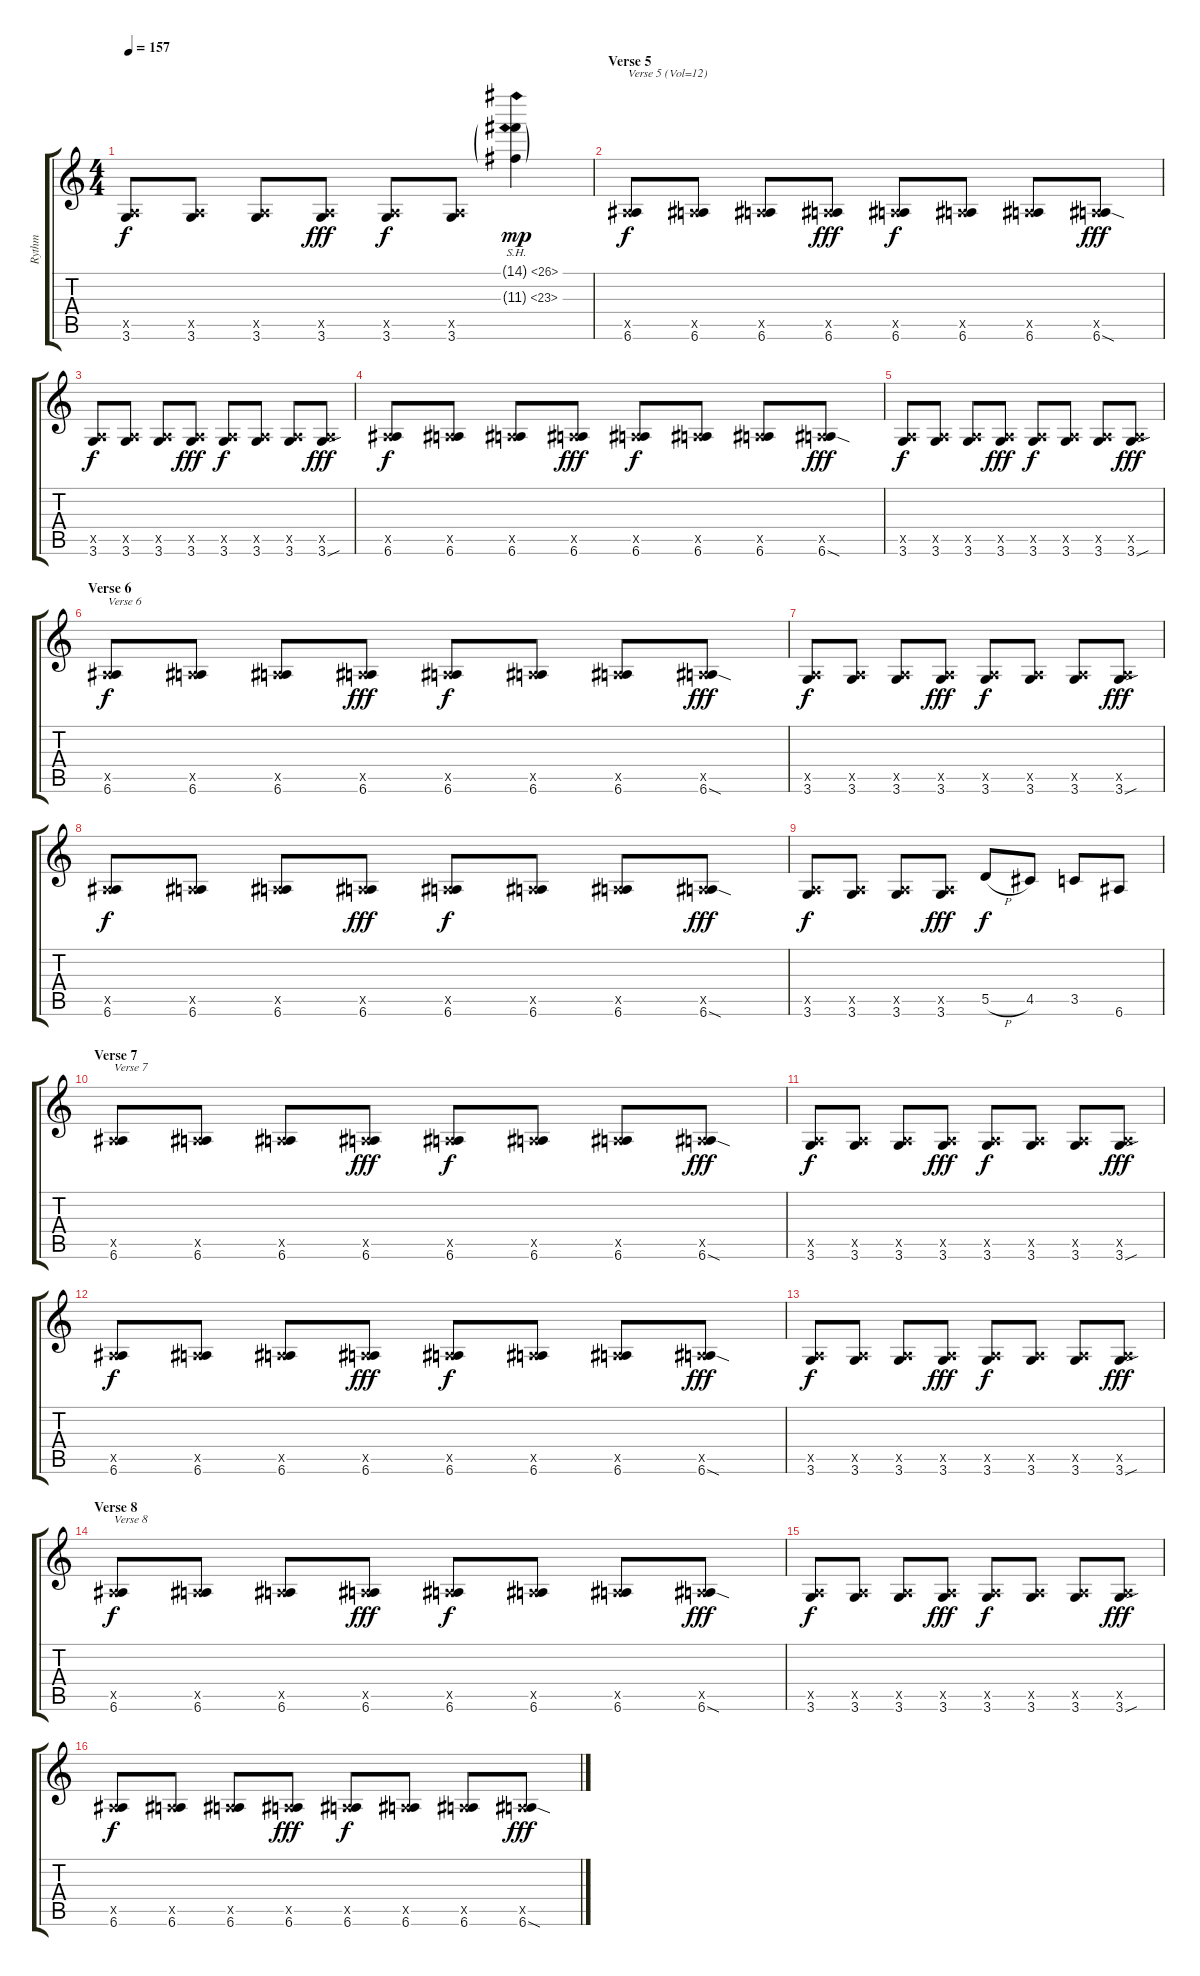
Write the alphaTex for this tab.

\track ("Rythm" "Rythm") {instrument distortionguitar}
\staff {score tabs}
\tuning (E4 B3 G3 D3 A2 E2) {hide}
\ts (4 4)
\tempo 157
\clef g2
\ks c
(0.5{x} 3.6).8{dy f} (0.5{x} 3.6).8 (0.5{x} 3.6).8 (0.5{x} 3.6).8{dy fff} (0.5{x} 3.6).8{dy f} (0.5{x} 3.6).8 (14.1{sh 12 g} 11.3{sh 12 g}).4{dy mp} |
\section ("" "Verse 5")
(0.5{x} 6.6).8{txt "Verse 5 (Vol=12)" dy f volume 12} (0.5{x} 6.6).8 (0.5{x} 6.6).8 (0.5{x} 6.6).8{dy fff} (0.5{x} 6.6).8{dy f} (0.5{x} 6.6).8 (0.5{x} 6.6).8 (0.5{x} 6.6{sod}).8{dy fff} |
(0.5{x} 3.6).8{dy f} (0.5{x} 3.6).8 (0.5{x} 3.6).8 (0.5{x} 3.6).8{dy fff} (0.5{x} 3.6).8{dy f} (0.5{x} 3.6).8 (0.5{x} 3.6).8 (0.5{x} 3.6{sou}).8{dy fff} |
(0.5{x} 6.6).8{dy f} (0.5{x} 6.6).8 (0.5{x} 6.6).8 (0.5{x} 6.6).8{dy fff} (0.5{x} 6.6).8{dy f} (0.5{x} 6.6).8 (0.5{x} 6.6).8 (0.5{x} 6.6{sod}).8{dy fff} |
(0.5{x} 3.6).8{dy f} (0.5{x} 3.6).8 (0.5{x} 3.6).8 (0.5{x} 3.6).8{dy fff} (0.5{x} 3.6).8{dy f} (0.5{x} 3.6).8 (0.5{x} 3.6).8 (0.5{x} 3.6{sou}).8{dy fff} |
\section ("" "Verse 6")
(0.5{x} 6.6).8{txt "Verse 6" dy f} (0.5{x} 6.6).8 (0.5{x} 6.6).8 (0.5{x} 6.6).8{dy fff} (0.5{x} 6.6).8{dy f} (0.5{x} 6.6).8 (0.5{x} 6.6).8 (0.5{x} 6.6{sod}).8{dy fff} |
(0.5{x} 3.6).8{dy f} (0.5{x} 3.6).8 (0.5{x} 3.6).8 (0.5{x} 3.6).8{dy fff} (0.5{x} 3.6).8{dy f} (0.5{x} 3.6).8 (0.5{x} 3.6).8 (0.5{x} 3.6{sou}).8{dy fff} |
(0.5{x} 6.6).8{dy f} (0.5{x} 6.6).8 (0.5{x} 6.6).8 (0.5{x} 6.6).8{dy fff} (0.5{x} 6.6).8{dy f} (0.5{x} 6.6).8 (0.5{x} 6.6).8 (0.5{x} 6.6{sod}).8{dy fff} |
(0.5{x} 3.6).8{dy f} (0.5{x} 3.6).8 (0.5{x} 3.6).8 (0.5{x} 3.6).8{dy fff} 5.5{h}.8{dy f} 4.5.8 3.5.8 6.6.8 |
\section ("" "Verse 7")
(0.5{x} 6.6).8{txt "Verse 7"} (0.5{x} 6.6).8 (0.5{x} 6.6).8 (0.5{x} 6.6).8{dy fff} (0.5{x} 6.6).8{dy f} (0.5{x} 6.6).8 (0.5{x} 6.6).8 (0.5{x} 6.6{sod}).8{dy fff} |
(0.5{x} 3.6).8{dy f} (0.5{x} 3.6).8 (0.5{x} 3.6).8 (0.5{x} 3.6).8{dy fff} (0.5{x} 3.6).8{dy f} (0.5{x} 3.6).8 (0.5{x} 3.6).8 (0.5{x} 3.6{sou}).8{dy fff} |
(0.5{x} 6.6).8{dy f} (0.5{x} 6.6).8 (0.5{x} 6.6).8 (0.5{x} 6.6).8{dy fff} (0.5{x} 6.6).8{dy f} (0.5{x} 6.6).8 (0.5{x} 6.6).8 (0.5{x} 6.6{sod}).8{dy fff} |
(0.5{x} 3.6).8{dy f} (0.5{x} 3.6).8 (0.5{x} 3.6).8 (0.5{x} 3.6).8{dy fff} (0.5{x} 3.6).8{dy f} (0.5{x} 3.6).8 (0.5{x} 3.6).8 (0.5{x} 3.6{sou}).8{dy fff} |
\section ("" "Verse 8")
(0.5{x} 6.6).8{txt "Verse 8" dy f} (0.5{x} 6.6).8 (0.5{x} 6.6).8 (0.5{x} 6.6).8{dy fff} (0.5{x} 6.6).8{dy f} (0.5{x} 6.6).8 (0.5{x} 6.6).8 (0.5{x} 6.6{sod}).8{dy fff} |
(0.5{x} 3.6).8{dy f} (0.5{x} 3.6).8 (0.5{x} 3.6).8 (0.5{x} 3.6).8{dy fff} (0.5{x} 3.6).8{dy f} (0.5{x} 3.6).8 (0.5{x} 3.6).8 (0.5{x} 3.6{sou}).8{dy fff} |
(0.5{x} 6.6).8{dy f} (0.5{x} 6.6).8 (0.5{x} 6.6).8 (0.5{x} 6.6).8{dy fff} (0.5{x} 6.6).8{dy f} (0.5{x} 6.6).8 (0.5{x} 6.6).8 (0.5{x} 6.6{sod}).8{dy fff}
